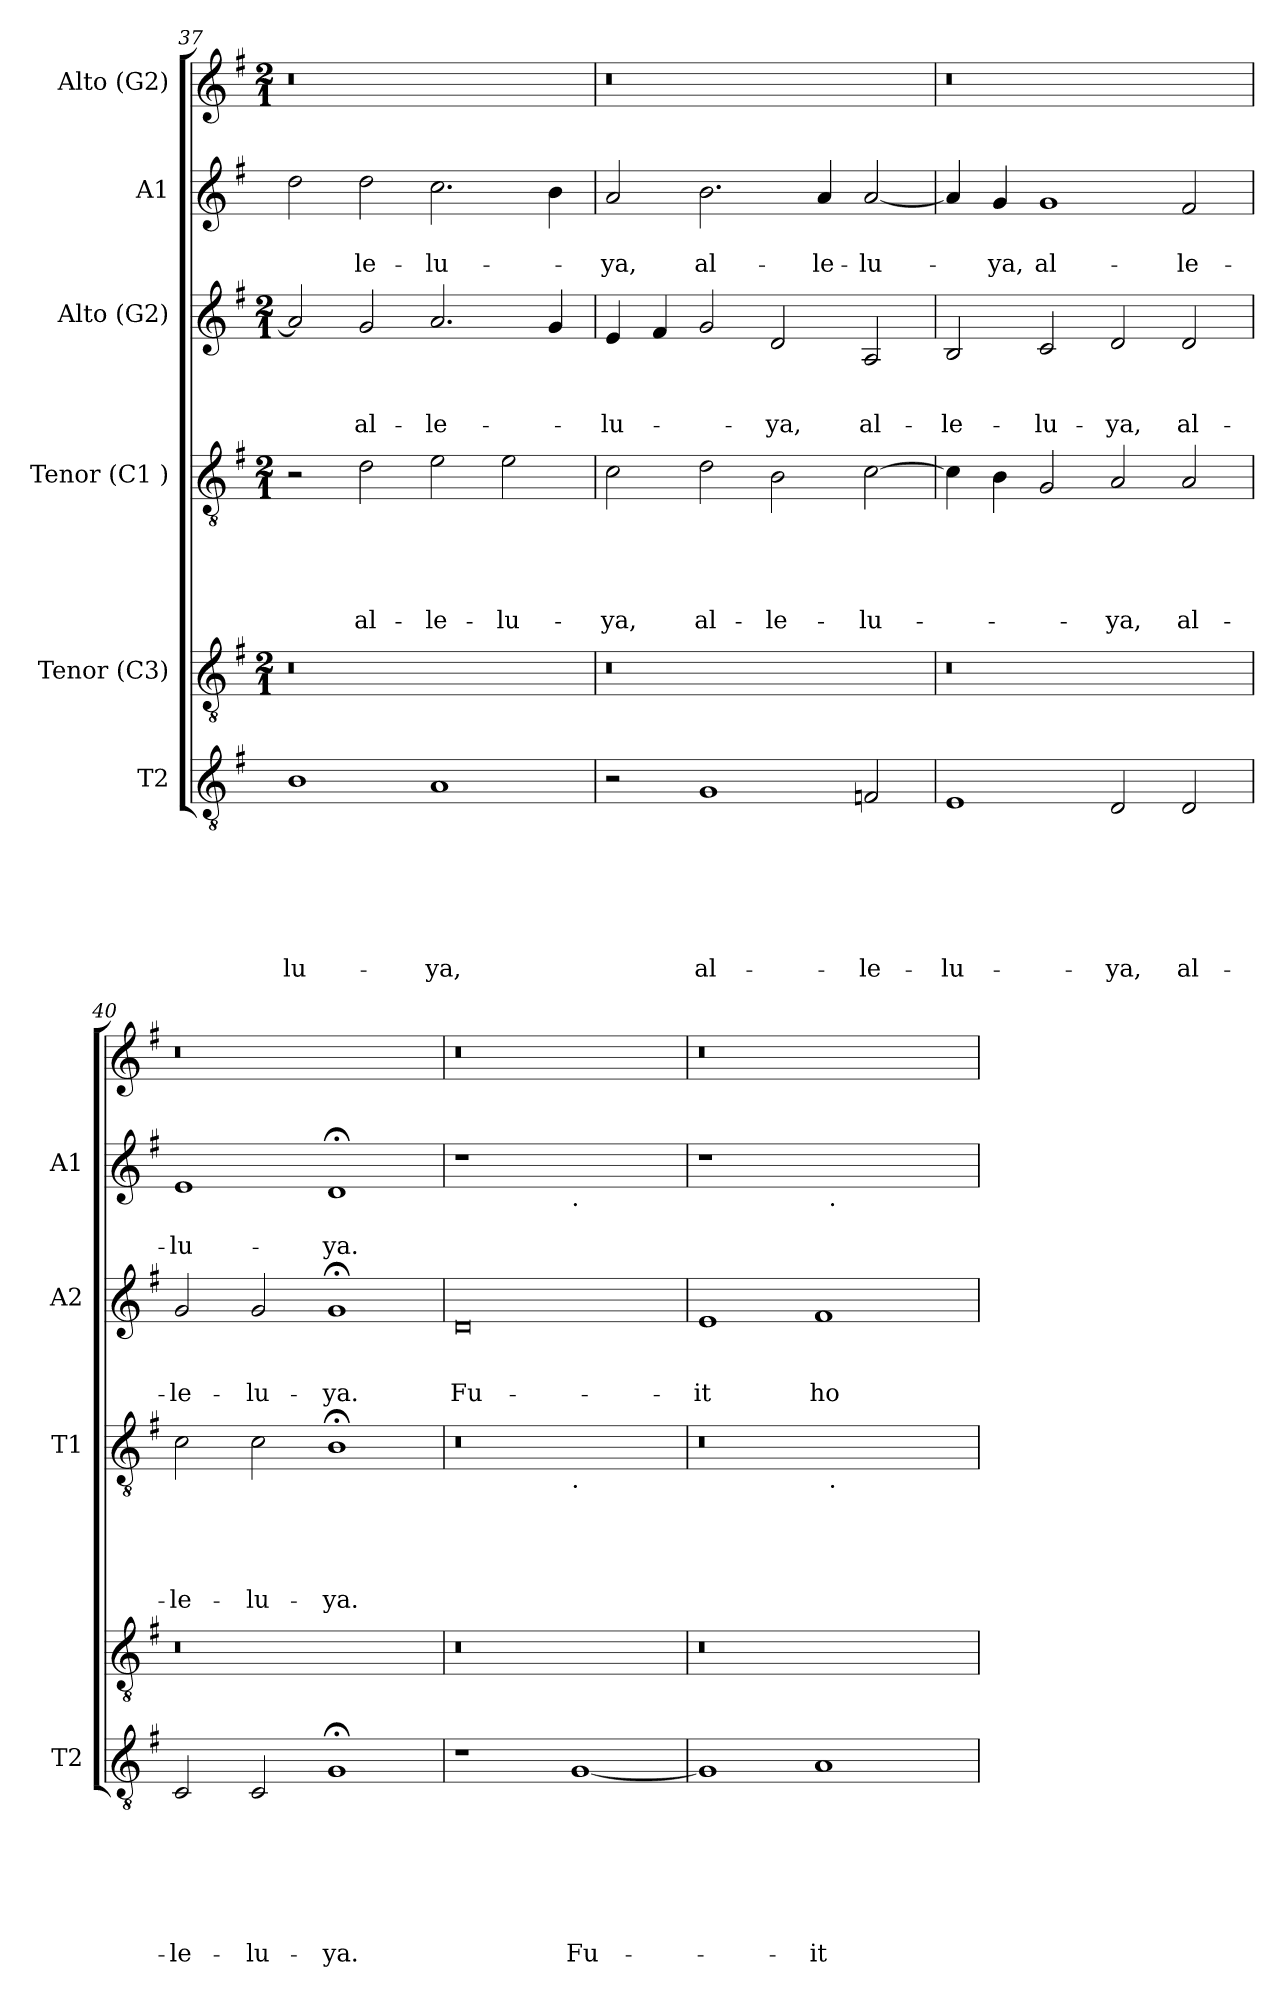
**kern	**text	**text	**text	**text	**text	**text	**text	**kern	**kern	**text	**text	**text	**text	**text	**kern	**text	**text	**text	**kern	**text	**text	**kern
*part6	*part6	*part6	*part6	*part6	*part6	*part6	*part6	*part5	*part4	*part4	*part4	*part4	*part4	*part4	*part3	*part3	*part3	*part3	*part2	*part2	*part2	*part1
*staff6	*staff6	*staff6	*staff6	*staff6	*staff6	*staff6	*staff6	*staff5	*staff4	*staff4	*staff4	*staff4	*staff4	*staff4	*staff3	*staff3	*staff3	*staff3	*staff2	*staff2	*staff2	*staff1
*I"T2	*	*	*	*	*	*	*	*I"Tenor (C3)	*I"Tenor (C1 )	*	*	*	*	*	*I"Alto (G2)	*	*	*	*I"A1	*	*	*I"Alto (G2)
*I'T2	*	*	*	*	*	*	*	*	*I'T1	*	*	*	*	*	*I'A2	*	*	*	*I'A1	*	*	*
!!LO:PB:g=z
*clefGv2	*	*	*	*	*	*	*	*clefGv2	*clefGv2	*	*	*	*	*	*clefG2	*	*	*	*clefG2	*	*	*clefG2
*k[f#]	*	*	*	*	*	*	*	*k[f#]	*k[f#]	*	*	*	*	*	*k[f#]	*	*	*	*k[f#]	*	*	*k[f#]
*G:	*	*	*	*	*	*	*	*G:	*G:	*	*	*	*	*	*G:	*	*	*	*G:	*	*	*G:
*	*	*	*	*	*	*	*	*M2/1	*M2/1	*	*	*	*	*	*M2/1	*	*	*	*	*	*	*M2/1
=37	=37	=37	=37	=37	=37	=37	=37	=37	=37	=37	=37	=37	=37	=37	=37	=37	=37	=37	=37	=37	=37	=37
!	!	!	!	!	!	!	!LO:LY:b	!	!	!	!	!	!	!	!	!	!	!	!	!	!	!
1B	.	.	.	.	.	.	-lu-	0r	2r	.	.	.	.	.	2a/]	.	.	.	2dd\	.	.	0r
!	!	!	!	!	!	!	!	!	!	!	!	!	!	!LO:LY:b	!	!	!	!LO:LY:b	!	!	!LO:LY:b	!
.	.	.	.	.	.	.	.	.	2d\	.	.	.	.	al-	2g/	.	.	al-	2dd\	.	-le-	.
!	!	!	!	!	!	!	!LO:LY:b	!	!	!	!	!	!	!LO:LY:b	!	!	!	!LO:LY:b	!	!	!LO:LY:b	!
1A	.	.	.	.	.	.	-ya,	.	2e\	.	.	.	.	-le-	2.a/	.	.	-le-	2.cc\	.	-lu-	.
!	!	!	!	!	!	!	!	!	!	!	!	!	!	!LO:LY:b	!	!	!	!	!	!	!	!
.	.	.	.	.	.	.	.	.	2e\	.	.	.	.	-lu-	.	.	.	.	.	.	.	.
.	.	.	.	.	.	.	.	.	.	.	.	.	.	.	4g/	.	.	.	4b\	.	.	.
=38	=38	=38	=38	=38	=38	=38	=38	=38	=38	=38	=38	=38	=38	=38	=38	=38	=38	=38	=38	=38	=38	=38
!	!	!	!	!	!	!	!	!	!	!	!	!	!	!LO:LY:b	!	!	!	!LO:LY:b	!	!	!LO:LY:b	!
2r	.	.	.	.	.	.	.	0r	2c\	.	.	.	.	-ya,	4e/	.	.	-lu-	2a/	.	-ya,	0r
.	.	.	.	.	.	.	.	.	.	.	.	.	.	.	4f#/	.	.	.	.	.	.	.
!	!	!	!	!	!	!	!LO:LY:b	!	!	!	!	!	!	!LO:LY:b	!	!	!	!	!	!	!LO:LY:b	!
1G	.	.	.	.	.	.	al-	.	2d\	.	.	.	.	al-	2g/	.	.	.	2.b\	.	al-	.
!	!	!	!	!	!	!	!	!	!	!	!	!	!	!LO:LY:b	!	!	!	!LO:LY:b	!	!	!	!
.	.	.	.	.	.	.	.	.	2B\	.	.	.	.	-le-	2d/	.	.	-ya,	.	.	.	.
!	!	!	!	!	!	!	!	!	!	!	!	!	!	!	!	!	!	!	!	!	!LO:LY:b	!
.	.	.	.	.	.	.	.	.	.	.	.	.	.	.	.	.	.	.	4a/	.	-le-	.
!	!	!	!	!	!	!	!LO:LY:b	!	!	!	!	!	!	!LO:LY:b	!	!	!	!LO:LY:b	!	!	!LO:LY:b:rj	!
2Fn/	.	.	.	.	.	.	-le-	.	[>2c\	.	.	.	.	-lu-	2A/	.	.	al-	[<2a/	.	-lu-	.
=39	=39	=39	=39	=39	=39	=39	=39	=39	=39	=39	=39	=39	=39	=39	=39	=39	=39	=39	=39	=39	=39	=39
!	!	!	!	!	!	!	!LO:LY:b	!	!	!	!	!	!	!	!	!	!	!LO:LY:b	!	!	!	!
1E	.	.	.	.	.	.	-lu-	0r	4c\]	.	.	.	.	.	2B/	.	.	-le-	4a/]	.	.	0r
!	!	!	!	!	!	!	!	!	!	!	!	!	!	!	!	!	!	!	!	!	!LO:LY:b	!
.	.	.	.	.	.	.	.	.	4B\	.	.	.	.	.	.	.	.	.	4g/	.	-ya,	.
!	!	!	!	!	!	!	!	!	!	!	!	!	!	!	!	!	!	!LO:LY:b	!	!	!LO:LY:b	!
.	.	.	.	.	.	.	.	.	2G/	.	.	.	.	.	2c/	.	.	-lu-	1g	.	al-	.
!	!	!	!	!	!	!	!LO:LY:b	!	!	!	!	!	!	!LO:LY:b	!	!	!	!LO:LY:b	!	!	!	!
2D/	.	.	.	.	.	.	-ya,	.	2A/	.	.	.	.	-ya,	2d/	.	.	-ya,	.	.	.	.
!	!	!	!	!	!	!	!LO:LY:b	!	!	!	!	!	!	!LO:LY:b	!	!	!	!LO:LY:b	!	!	!LO:LY:b	!
2D/	.	.	.	.	.	.	al-	.	2A/	.	.	.	.	al-	2d/	.	.	al-	2f#/	.	-le-	.
=40	=40	=40	=40	=40	=40	=40	=40	=40	=40	=40	=40	=40	=40	=40	=40	=40	=40	=40	=40	=40	=40	=40
!	!	!	!	!	!	!	!LO:LY:b	!	!	!	!	!	!	!LO:LY:b	!	!	!	!LO:LY:b	!	!	!LO:LY:b	!
2C/	.	.	.	.	.	.	-le-	0r	2c\	.	.	.	.	-le-	2g/	.	.	-le-	1e	.	-lu-	0r
!	!	!	!	!	!	!	!LO:LY:b	!	!	!	!	!	!	!LO:LY:b	!	!	!	!LO:LY:b	!	!	!	!
2C/	.	.	.	.	.	.	-lu-	.	2c\	.	.	.	.	-lu-	2g/	.	.	-lu-	.	.	.	.
!	!	!	!	!	!	!	!LO:LY:b	!	!	!	!	!	!	!LO:LY:b	!	!	!	!LO:LY:b	!	!	!LO:LY:b	!
1G;	.	.	.	.	.	.	-ya.	.	1B;<	.	.	.	.	-ya.	1g;	.	.	-ya.	1d;	.	-ya.	.
=41	=41	=41	=41	=41	=41	=41	=41	=41	=41	=41	=41	=41	=41	=41	=41	=41	=41	=41	=41	=41	=41	=41
!	!	!	!	!	!	!	!	!	!	!	!	!	!	!	!	!	!	!LO:LY:b:rj	!	!	!	!
*	*	*	*	*	*	*	*	*	*^	*	*	*	*	*	*	*	*	*	*	*	*	*
1r	.	.	.	.	.	.	.	0r	0r	1ryy	.	.	.	.	.	0d	.	.	Fu-	1r	.	.	0r
!	!	!	!	!	!	!	!	!	!	!	!	!	!	!	!	!	!	!	!	!LO:TX:b:t=.	!	!	!
!	!	!	!	!	!	!	!	!	!	!LO:TX:b:t=.	!	!	!	!	!	!	!	!	!	!	!	!	!
!	!	!	!	!	!	!	!LO:LY:b	!	!	!	!	!	!	!	!	!	!	!	!	!	!	!	!
[<1G	.	.	.	.	.	.	Fu-	.	.	1ryy	.	.	.	.	.	.	.	.	.	1ryy	.	.	.
!!LO:LB:g=z
=42	=42	=42	=42	=42	=42	=42	=42	=42	=42	=42	=42	=42	=42	=42	=42	=42	=42	=42	=42	=42	=42	=42	=42
!	!	!	!	!	!	!	!	!	!	!	!	!	!	!	!	!	!	!	!LO:LY:b	!	!	!	!
1G]	.	.	.	.	.	.	.	0r	0r	1ryy	.	.	.	.	.	1e	.	.	-it	1r	.	.	0r
!	!	!	!	!	!	!	!LO:LY:b	!	!	!	!	!	!	!	!	!	!	!	!LO:LY:b	!	!	!	!
1A	.	.	.	.	.	.	-it	.	.	32ryy	.	.	.	.	.	1f#	.	.	ho-	32ryy	.	.	.
!	!	!	!	!	!	!	!	!	!	!	!	!	!	!	!	!	!	!	!	!LO:TX:b:t=.	!	!	!
!	!	!	!	!	!	!	!	!	!	!LO:TX:b:t=.	!	!	!	!	!	!	!	!	!	!	!	!	!
.	.	.	.	.	.	.	.	.	.	2ryy	.	.	.	.	.	.	.	.	.	32%31ryy	.	.	.
.	.	.	.	.	.	.	.	.	.	4...ryy	.	.	.	.	.	.	.	.	.	.	.	.	.
*	*	*	*	*	*	*	*	*	*v	*v	*	*	*	*	*	*	*	*	*	*	*	*	*
=	=	=	=	=	=	=	=	=	=	=	=	=	=	=	=	=	=	=	=	=	=	=
*-	*-	*-	*-	*-	*-	*-	*-	*-	*-	*-	*-	*-	*-	*-	*-	*-	*-	*-	*-	*-	*-	*-
